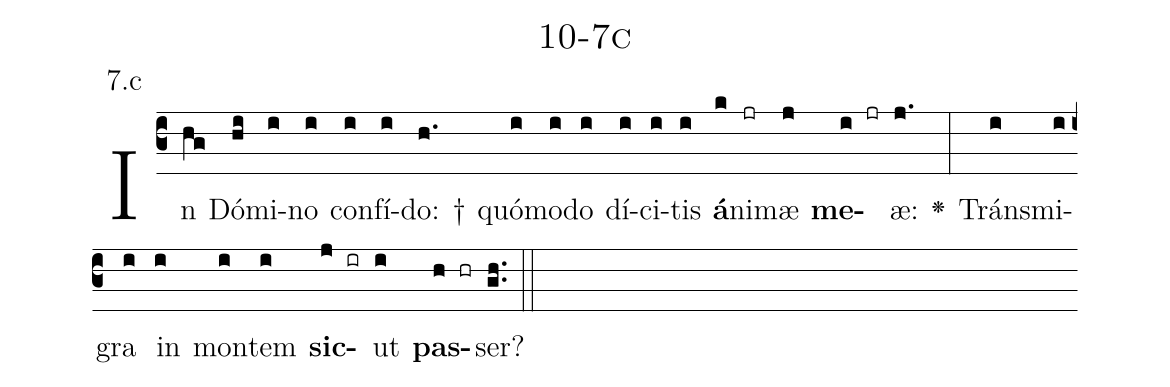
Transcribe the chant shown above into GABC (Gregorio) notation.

name: 10-7c;
annotation: 7.c;
%%
(c3)In(hg) Dó(hi)mi(i)no(i) con(i)fí(i)do: †(h.) quó(i)mo(i)do(i) dí(i)ci(i)tis(i) <b>á</b>(k)ni(jr)mæ(j) <b>me</b>(i jr)æ:(j.) <v>\greheightstar</v>(:) Tráns(i)mi(i)gra(i) in(i) mon(i)tem(i) <b>sic</b>(j ir)ut(i) <b>pas</b>(h hr)ser?(gh..) (::)


%E(i) u(i) o(j) u(i) a(h) e.(gh..) (::)
